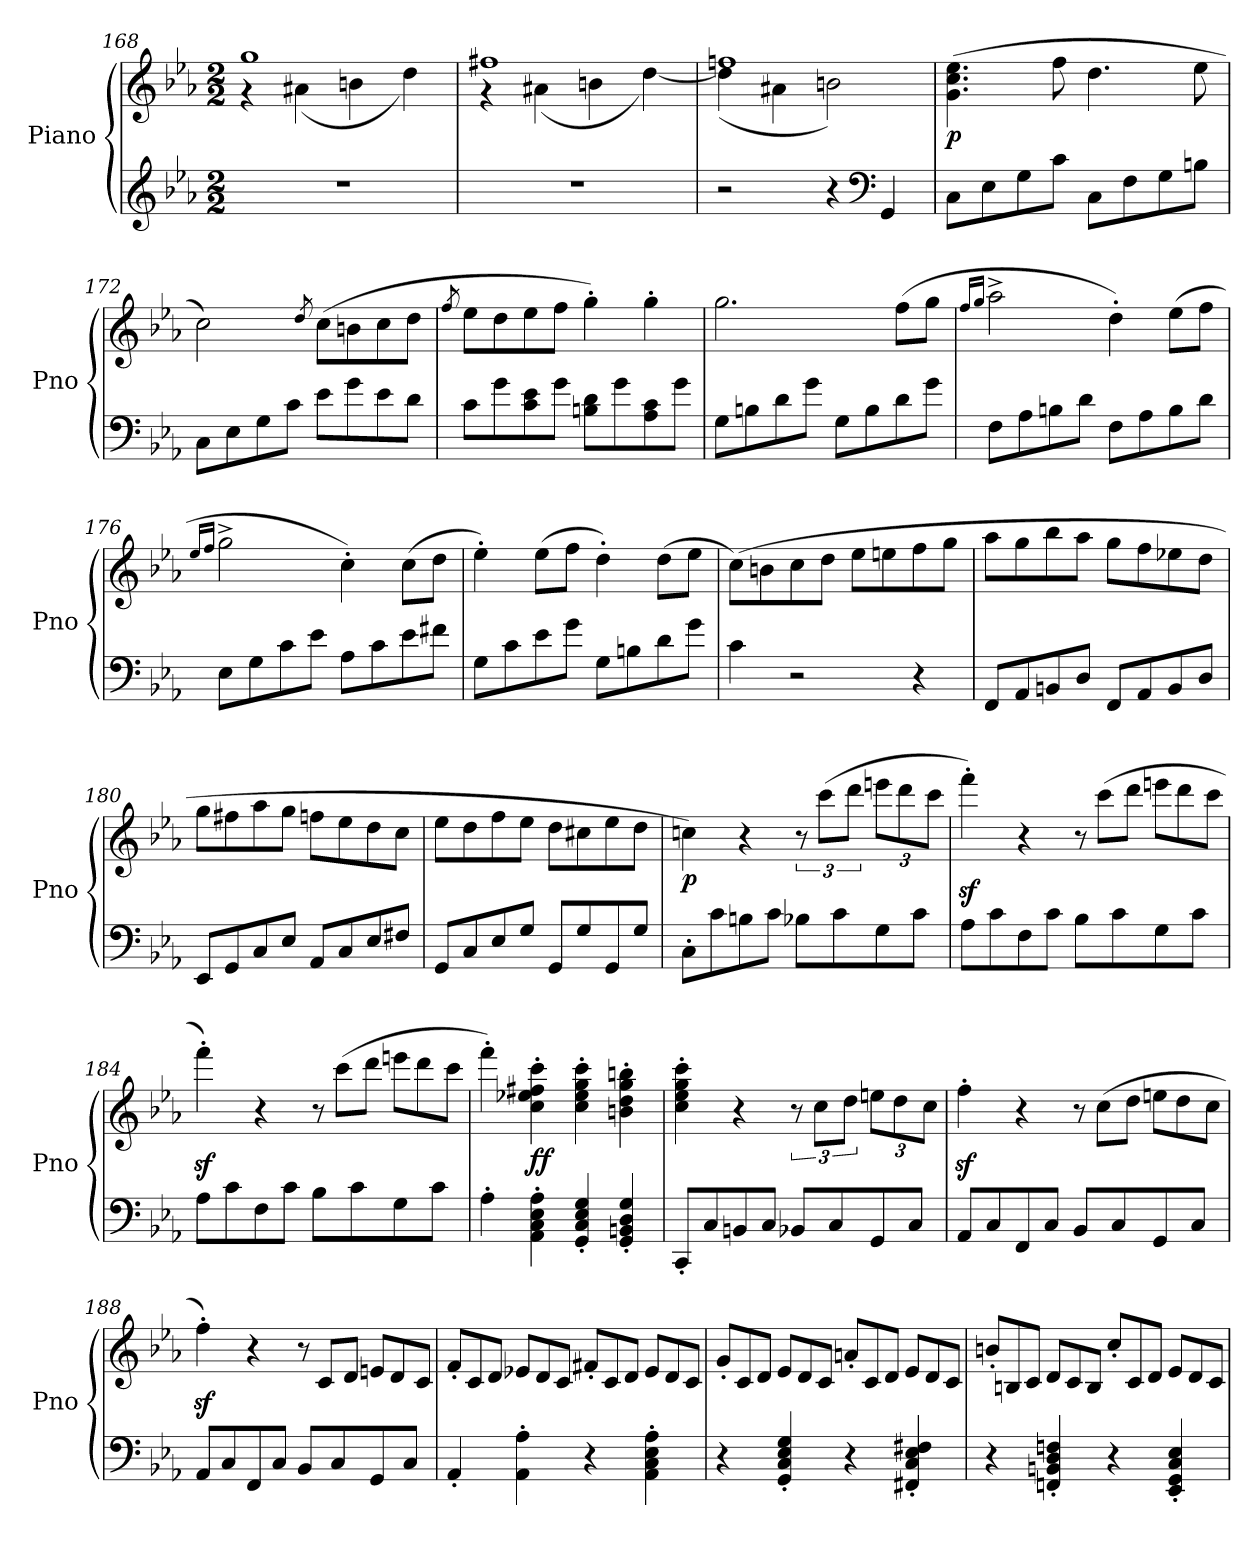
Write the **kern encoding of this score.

**kern	**kern	**dynam
*part1	*part1	*part1
*staff2	*staff1	*staff1/2
*I"Piano	*	*
*I'Pno	*	*
*clefG2	*clefG2	*
*k[b-e-a-]	*k[b-e-a-]	*
*M2/2	*M2/2	*
=168	=168	=168
*	*^	*
1r	1gg	4r	.
.	.	(<4a#X\	.
.	.	4bn\	.
.	.	4dd\)	.
=169	=169	=169	=169
1r	1ff#X	4r	.
.	.	(<4a#X\	.
.	.	4bn\	.
.	.	[4dd\)	.
=170	=170	=170	=170
2r	1ffn	(<4dd\]	.
.	.	4a#X\	.
4r	.	2bn\)	.
*clefF4	*	*	*
4GG/	.	.	.
*	*v	*v	*
!!LO:LB:g=z
=171	=171	=171
!	!	!LO:DY:b
8C\L	(>4.g\ 4.cc\ 4.ee-\	p
8E-\	.	.
8G\	.	.
8c\J	8ff\	.
8C\L	4.dd\	.
8F\	.	.
8G\	.	.
8Bn\J	8ee-\	.
=172	=172	=172
8C\L	2cc\)	.
8E-\	.	.
8G\	.	.
8c\J	.	.
.	8qdd/	.
8e-\L	(>8cc\L	.
8g\	8bn\	.
8e-\	8cc\	.
8d\J	8dd\J	.
=173	=173	=173
.	8qff/	.
8c\L	8ee-\L	.
8g\	8dd\	.
8c\ 8e-\	8ee-\	.
8g\J	8ff\J	.
8Bn\ 8d\L	4gg'\)	.
8g\	.	.
8A-\ 8c\	4gg'\	.
8g\J	.	.
=174	=174	=174
8G\L	2.gg\	.
8Bn\	.	.
8d\	.	.
8g\J	.	.
8G\L	.	.
8B\	.	.
8d\	(>8ff\L	.
8g\J	8gg\J	.
!!LO:LB:g=z
=175	=175	=175
.	16qff/LL	.
.	16qgg/JJ	.
8F\L	2aa-^\	.
8A-\	.	.
8Bn\	.	.
8d\J	.	.
8F\L	4dd'\)	.
8A-\	.	.
8B\	(>8ee-\L	.
8d\J	8ff\J	.
=176	=176	=176
.	16qee-/LL	.
.	16qff/JJ	.
8E-\L	2gg^\	.
8G\	.	.
8c\	.	.
8e-\J	.	.
8A-\L	4cc'\)	.
8c\	.	.
8e-\	(>8cc\L	.
8f#X\J	8dd\J	.
=177	=177	=177
8G\L	4ee-'\)	.
8c\	.	.
8e-\	(>8ee-\L	.
8g\J	8ff\J	.
8G\L	4dd'\)	.
8Bn\	.	.
8d\	(>8dd\L	.
8g\J	8ee-\J	.
=178	=178	=178
4c\	(>8cc\L)	.
.	8bn\	.
2r	8cc\	.
.	8dd\J	.
.	8ee-\L	.
.	8een\	.
4r	8ff\	.
.	8gg\J	.
!!LO:PB:g=z
=179	=179	=179
!	!	!LO:DY:a=2
8FF/L	8aa-\L	other-dynamics
8AA-/	8gg\	.
8BBn/	8bb-\	.
8D/J	8aa-\J	.
8FF/L	8gg\L	.
8AA-/	8ff\	.
8BB/	8ee-X\	.
8D/J	8dd\J	.
=180	=180	=180
8EE-/L	8gg\L	.
8GG/	8ff#X\	.
8C/	8aa-\	.
8E-/J	8gg\J	.
8AA-/L	8ffn\L	.
8C/	8ee-\	.
8E-/	8dd\	.
8F#X/J	8cc\J	.
=181	=181	=181
8GG/L	8ee-\L	.
8C/	8dd\	.
8E-/	8ff\	.
8G/J	8ee-\J	.
8GG/L	8dd\L	.
8G/	8cc#X\	.
8GG/	8ee-\	.
8G/J	8dd\J	.
=182	=182	=182
!	!	!LO:DY:b
8C'\L	4ccn\)	p
8c\	.	.
8Bn\	4r	.
8c\J	.	.
8B-X\L	12r	.
.	(>12ccc\L	.
8c\	.	.
.	12ddd\J	.
8G\	12eeen\L	.
.	12ddd\	.
8c\J	.	.
.	12ccc\J	.
!!LO:LB:g=z
=183	=183	=183
8A-\L	4fffz<'\)	.
8c\	.	.
8F\	4r	.
8c\J	.	.
*	*Xtuplet	*
8B-\L	12r	.
.	(>12ccc\L	.
8c\	.	.
.	12ddd\J	.
8G\	12eeen\L	.
.	12ddd\	.
8c\J	.	.
.	12ccc\J	.
=184	=184	=184
8A-\L	4fffz<'\)	.
8c\	.	.
8F\	4r	.
8c\J	.	.
8B-\L	12r	.
.	(>12ccc\L	.
8c\	.	.
.	12ddd\J	.
8G\	12eeen\L	.
.	12ddd\	.
8c\J	.	.
.	12ccc\J	.
=185	=185	=185
4A-'\	4fff'\)	.
!	!	!LO:DY:b
4AA-\' 4C\' 4E-\' 4A-\'	4cc\' 4ee-X\' 4ff#X\' 4ccc\'	ff
4GG/' 4C/' 4E-/' 4G/'	4cc\' 4ee-\' 4gg\' 4ccc\'	.
4GG/' 4BBn/' 4D/' 4G/'	4bn\' 4dd\' 4gg\' 4bbn\'	.
!!LO:LB:g=z
=186	=186	=186
8CC'/L	4cc\' 4ee-\' 4gg\' 4ccc\'	.
8C/	.	.
8BBn/	4r	.
8C/J	.	.
*	*tuplet	*
8BB-X/L	12r	.
.	12cc\L	.
8C/	.	.
.	12dd\J	.
8GG/	12een\L	.
.	12dd\	.
8C/J	.	.
.	12cc\J	.
=187	=187	=187
8AA-/L	4ffz<'\	.
8C/	.	.
8FF/	4r	.
8C/J	.	.
*	*Xtuplet	*
8BB-/L	12r	.
.	(>12cc\L	.
8C/	.	.
.	12dd\J	.
8GG/	12een\L	.
.	12dd\	.
8C/J	.	.
.	12cc\J	.
=188	=188	=188
8AA-/L	4ffz<'\)	.
8C/	.	.
8FF/	4r	.
8C/J	.	.
8BB-/L	12r	.
.	12c/L	.
8C/	.	.
.	12d/J	.
8GG/	12en/L	.
.	12d/	.
8C/J	.	.
.	12c/J	.
!!LO:LB:g=z
=189	=189	=189
4AA-'/	12f'/L	.
.	12c/	.
.	12d/J	.
4AA-\' 4A-\'	12e-X/L	.
.	12d/	.
.	12c/J	.
4r	12f#X'/L	.
.	12c/	.
.	12d/J	.
4AA-\' 4C\' 4E-\' 4A-\'	12e-/L	.
.	12d/	.
.	12c/J	.
=190	=190	=190
4r	12g'/L	.
.	12c/	.
.	12d/J	.
4GG/' 4C/' 4E-/' 4G/'	12e-/L	.
.	12d/	.
.	12c/J	.
4r	12an'/L	.
.	12c/	.
.	12d/J	.
4FF#X/' 4C/' 4E-/' 4F#X/'	12e-/L	.
.	12d/	.
.	12c/J	.
=191	=191	=191
4r	12bn'/L	.
.	12Bn/	.
.	12c/J	.
4FFn/' 4BBn/' 4D/' 4Fn/'	12d/L	.
.	12c/	.
.	12B/J	.
4r	12cc'/L	.
.	12c/	.
.	12d/J	.
4EE-/' 4GG/' 4C/' 4E-/'	12e-/L	.
.	12d/	.
.	12c/J	.
=	=	=
*-	*-	*-
